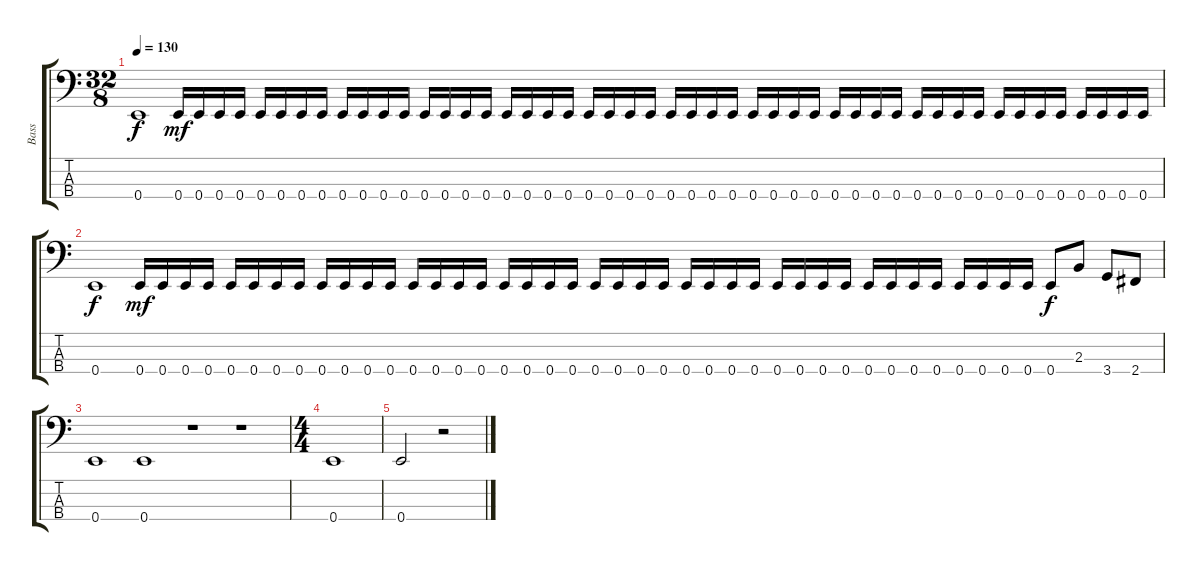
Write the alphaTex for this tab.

\track ("Bass" "Bass") {instrument electricbasspick}
\staff {score tabs}
\tuning (G2 D2 A1 E1) {hide}
\ts (32 8)
\tempo 130
\clef f4
\ks c
0.4.1{dy f} 0.4.16{dy mf} 0.4.16 0.4.16 0.4.16 0.4.16 0.4.16 0.4.16 0.4.16 0.4.16 0.4.16 0.4.16 0.4.16 0.4.16 0.4.16 0.4.16 0.4.16 0.4.16 0.4.16 0.4.16 0.4.16 0.4.16 0.4.16 0.4.16 0.4.16 0.4.16 0.4.16 0.4.16 0.4.16 0.4.16 0.4.16 0.4.16 0.4.16 0.4.16 0.4.16 0.4.16 0.4.16 0.4.16 0.4.16 0.4.16 0.4.16 0.4.16 0.4.16 0.4.16 0.4.16 0.4.16 0.4.16 0.4.16 0.4.16 |
0.4.1{dy f} 0.4.16{dy mf} 0.4.16 0.4.16 0.4.16 0.4.16 0.4.16 0.4.16 0.4.16 0.4.16 0.4.16 0.4.16 0.4.16 0.4.16 0.4.16 0.4.16 0.4.16 0.4.16 0.4.16 0.4.16 0.4.16 0.4.16 0.4.16 0.4.16 0.4.16 0.4.16 0.4.16 0.4.16 0.4.16 0.4.16 0.4.16 0.4.16 0.4.16 0.4.16 0.4.16 0.4.16 0.4.16 0.4.16 0.4.16 0.4.16 0.4.16 0.4.8{dy f} 2.3.8 3.4.8 2.4.8 |
0.4.1 0.4.1 r.1 r.1 |
\ts (4 4)
0.4.1 |
0.4.2 r.2
